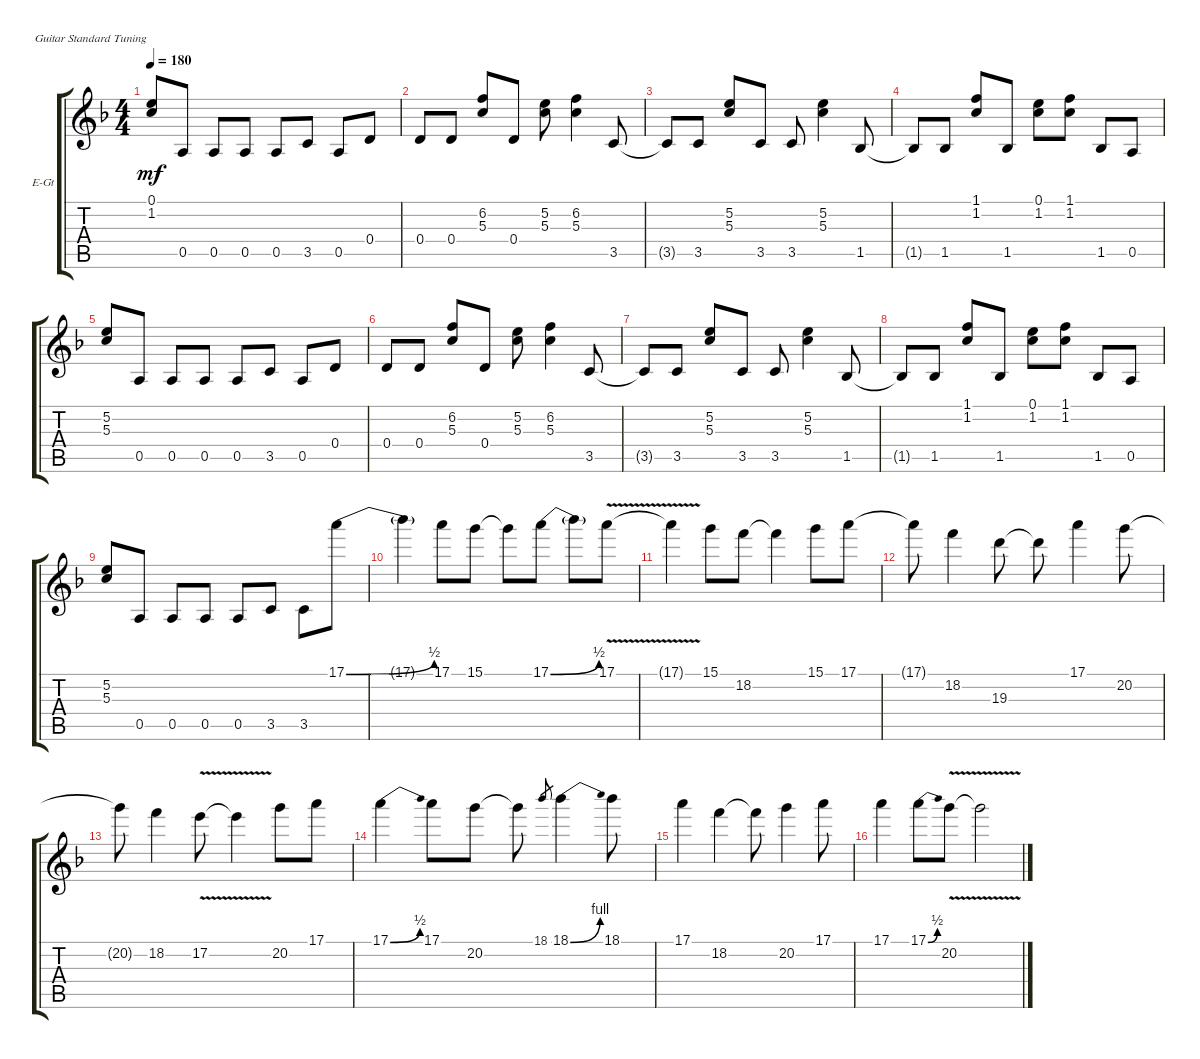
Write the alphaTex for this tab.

\defaultSystemsLayout 4
\bracketExtendMode groupsimilarinstruments
\firstSystemTrackNameOrientation horizontal
\otherSystemsTrackNameOrientation horizontal
\track ("Electric Guitar 2" "E-Gt") {instrument overdrivenguitar}
\staff {score tabs}
\tuning (E4 B3 G3 D3 A2 E2)
\ts (4 4)
\tempo 180
\clef g2
\ks f
(0.1 1.2).8{dy mf} 0.5.8 0.5.8 0.5.8 0.5.8 3.5.8 0.5.8 0.4.8 |
0.4.8 0.4.8 (5.3 6.2).8 0.4.8 (5.2 5.3).8 (6.2 5.3).4 3.5.8 |
3.5{t}.8 3.5.8 (5.2 5.3).8 3.5.8 3.5.8 (5.2 5.3).4 1.5.8 |
1.5{t}.8 1.5.8 (1.1 1.2).8 1.5.8 (0.1 1.2).8 (1.2 1.1).8 1.5.8 0.5.8 |
(5.2 5.3).8 0.5.8 0.5.8 0.5.8 0.5.8 3.5.8 0.5.8 0.4.8 |
0.4.8 0.4.8 (5.3 6.2).8 0.4.8 (5.2 5.3).8 (6.2 5.3).4 3.5.8 |
3.5{t}.8 3.5.8 (5.2 5.3).8 3.5.8 3.5.8 (5.2 5.3).4 1.5.8 |
1.5{t}.8 1.5.8 (1.1 1.2).8 1.5.8 (0.1 1.2).8 (1.2 1.1).8 1.5.8 0.5.8 |
(5.2 5.3).8 0.5.8 0.5.8 0.5.8 0.5.8 3.5.8 3.5.8 17.1{be (bend 0 0 17.4 2)}.8 |
17.1{t}.4 17.1.8 15.1.8 15.1{t}.8 17.1{be (bend 0 0 15.6 2)}.8 17.1{t}.8 17.1{v}.8 |
17.1{v t}.4 15.1.8 18.2.8 18.2{t}.4 15.1.8 17.1.8 |
17.1{t}.8 18.2.4 19.3.8 19.3{t}.8 17.1.4 20.2.8 |
20.2{t}.8 18.2.4 17.2{v}.8 17.2{t}.4 20.2.8 17.1.8 |
17.1{be (bend 0 0 16.2 2)}.4 17.1.8 20.2.8 20.2{t}.8 18.1.8{gr} 18.1{be (bend 0 0 15 4)}.4 18.1.8 |
17.1.4 18.2.4 18.2{t}.8 20.2.4 17.1.8 |
17.1.4 17.1{be (bend 0 0 16.2 2)}.8 20.2{v}.8 20.2{v t}.2
